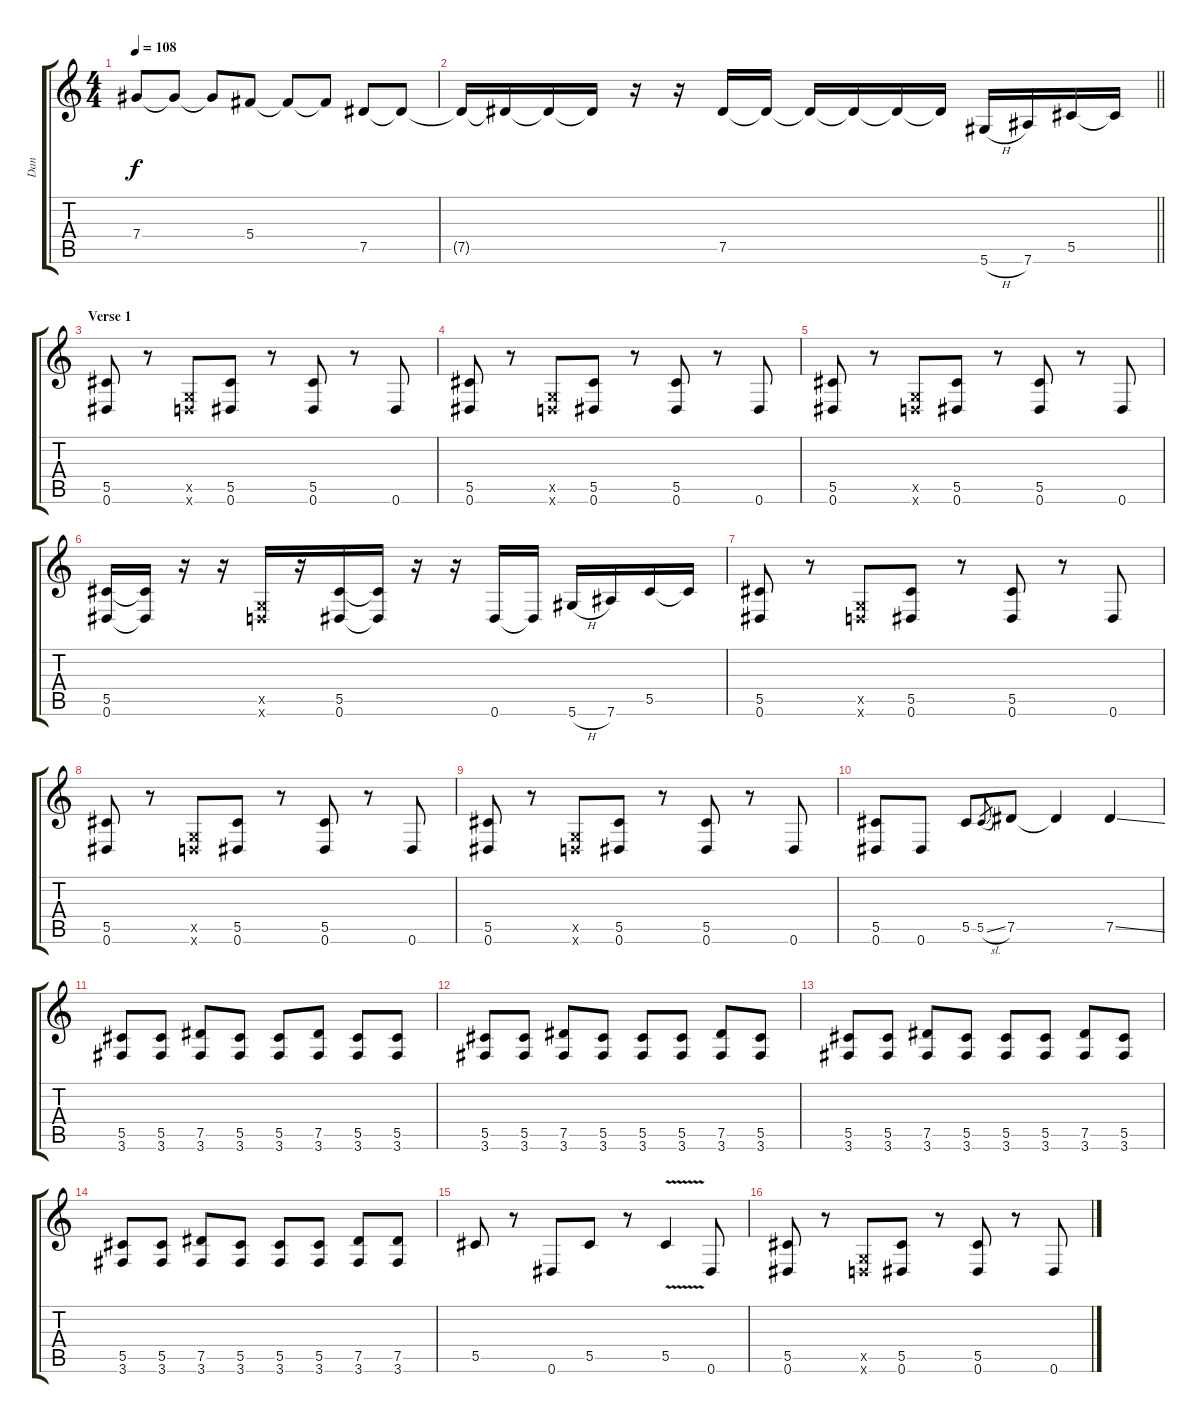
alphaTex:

\track ("Dan" "Dan") {instrument acousticguitarsteel}
\staff {score tabs}
\tuning (Eb4 Bb3 Gb3 Db3 Ab2 Eb2) {hide}
\ts (4 4)
\tempo 108
\clef g2
\ks c
7.4.8{dy f} 7.4{t}.8 7.4{t}.8 5.4.8 5.4{t}.8 5.4{t}.8 7.5.8 7.5{t}.8 |
\barLineRight lightlight
7.5{t}.16 7.5{t}.16 7.5{t}.16 7.5{t}.16 r.16 r.16 7.5.16 7.5{t}.16 7.5{t}.16 7.5{t}.16 7.5{t}.16 7.5{t}.16 5.6{h}.16 7.6.16 5.5.16 5.5{t}.16 |
\section ("" "Verse 1")
(5.5 0.6).8 r.8 (-1.5{x} -1.6{x}).8 (5.5 0.6).8 r.8 (5.5 0.6).8 r.8 0.6.8 |
(5.5 0.6).8 r.8 (-1.5{x} -1.6{x}).8 (5.5 0.6).8 r.8 (5.5 0.6).8 r.8 0.6.8 |
(5.5 0.6).8 r.8 (-1.5{x} -1.6{x}).8 (5.5 0.6).8 r.8 (5.5 0.6).8 r.8 0.6.8 |
(5.5 0.6).16 (5.5{t} 0.6{t}).16 r.16 r.16 (-1.5{x} -1.6{x}).16 r.16 (5.5 0.6).16 (5.5{t} 0.6{t}).16 r.16 r.16 0.6.16 0.6{t}.16 5.6{h}.16 7.6.16 5.5.16 5.5{t}.16 |
(5.5 0.6).8 r.8 (-1.5{x} -1.6{x}).8 (5.5 0.6).8 r.8 (5.5 0.6).8 r.8 0.6.8 |
(5.5 0.6).8 r.8 (-1.5{x} -1.6{x}).8 (5.5 0.6).8 r.8 (5.5 0.6).8 r.8 0.6.8 |
(5.5 0.6).8 r.8 (-1.5{x} -1.6{x}).8 (5.5 0.6).8 r.8 (5.5 0.6).8 r.8 0.6.8 |
(5.5 0.6).8 0.6.8 5.5.8 5.5{sl}.8{gr} 7.5.8 7.5{t}.4 7.5{ss}.4 |
(5.5 3.6).8 (5.5 3.6).8 (7.5 3.6).8 (5.5 3.6).8 (5.5 3.6).8 (7.5 3.6).8 (5.5 3.6).8 (5.5 3.6).8 |
(5.5 3.6).8 (5.5 3.6).8 (7.5 3.6).8 (5.5 3.6).8 (5.5 3.6).8 (5.5 3.6).8 (7.5 3.6).8 (5.5 3.6).8 |
(5.5 3.6).8 (5.5 3.6).8 (7.5 3.6).8 (5.5 3.6).8 (5.5 3.6).8 (5.5 3.6).8 (7.5 3.6).8 (5.5 3.6).8 |
(5.5 3.6).8 (5.5 3.6).8 (7.5 3.6).8 (5.5 3.6).8 (5.5 3.6).8 (5.5 3.6).8 (7.5 3.6).8 (7.5 3.6).8 |
5.5.8 r.8 0.6.8 5.5.8 r.8 5.5{v}.4 0.6.8 |
(5.5 0.6).8 r.8 (-1.5{x} -1.6{x}).8 (5.5 0.6).8 r.8 (5.5 0.6).8 r.8 0.6.8
